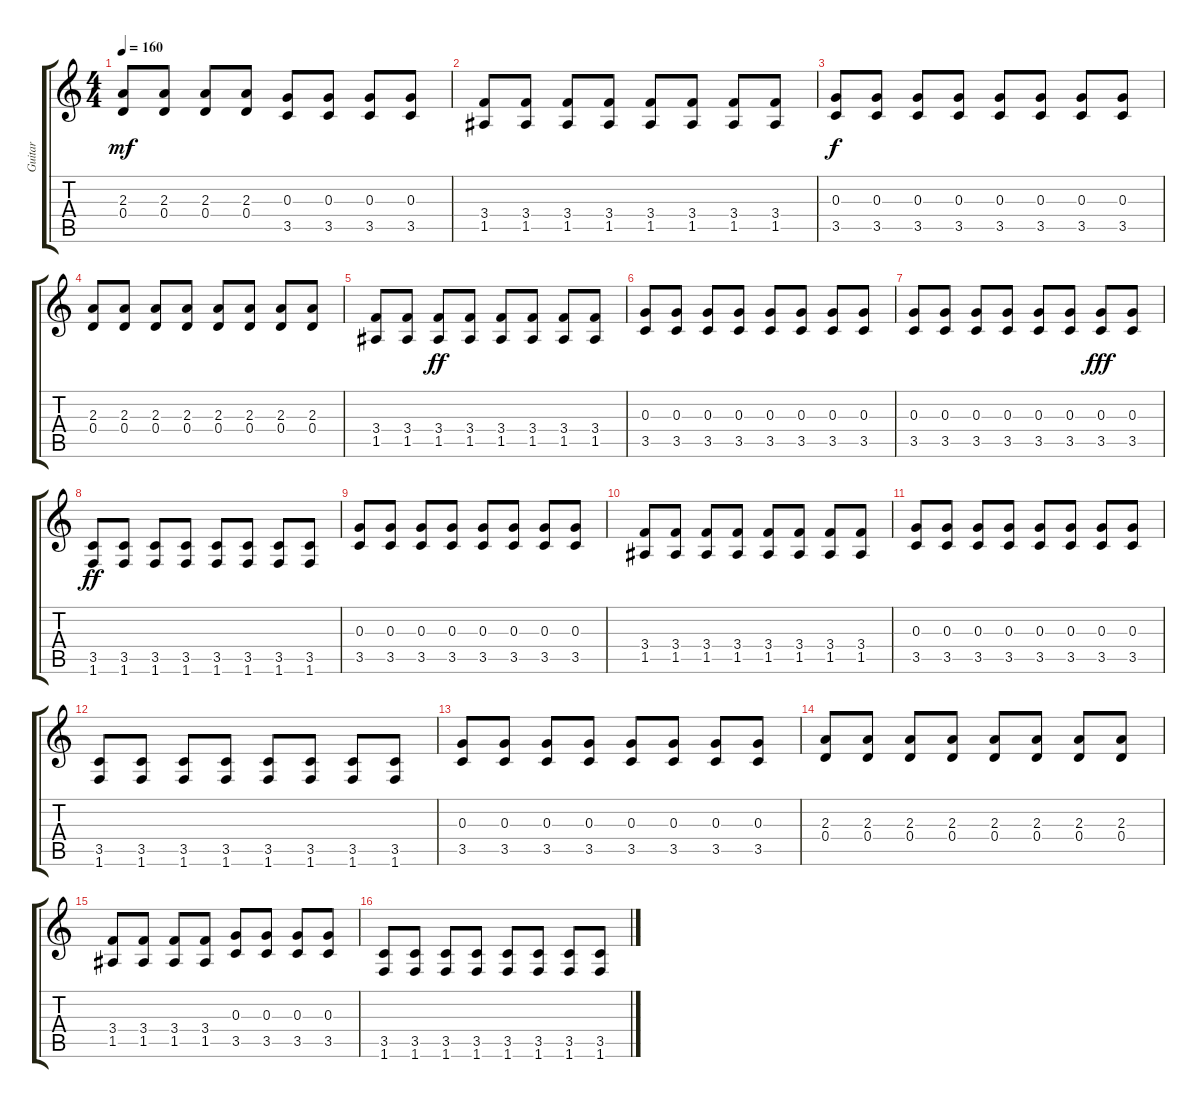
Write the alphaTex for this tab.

\track ("Guitar" "Guitar") {instrument electricguitarclean}
\staff {score tabs}
\tuning (E4 B3 G3 D3 A2 E2) {hide}
\ts (4 4)
\tempo 160
\clef g2
\ks c
(2.3 0.4).8{dy mf} (2.3 0.4).8 (2.3 0.4).8 (2.3 0.4).8 (0.3 3.5).8 (0.3 3.5).8 (0.3 3.5).8 (0.3 3.5).8 |
(3.4 1.5).8 (3.4 1.5).8 (3.4 1.5).8 (3.4 1.5).8 (3.4 1.5).8 (3.4 1.5).8 (3.4 1.5).8 (3.4 1.5).8 |
(0.3 3.5).8{dy f} (0.3 3.5).8 (0.3 3.5).8 (0.3 3.5).8 (0.3 3.5).8 (0.3 3.5).8 (0.3 3.5).8 (0.3 3.5).8 |
(2.3 0.4).8 (2.3 0.4).8 (2.3 0.4).8 (2.3 0.4).8 (2.3 0.4).8 (2.3 0.4).8 (2.3 0.4).8 (2.3 0.4).8 |
(3.4 1.5).8 (3.4 1.5).8 (3.4 1.5).8{dy ff} (3.4 1.5).8 (3.4 1.5).8 (3.4 1.5).8 (3.4 1.5).8 (3.4 1.5).8 |
(0.3 3.5).8 (0.3 3.5).8 (0.3 3.5).8 (0.3 3.5).8 (0.3 3.5).8 (0.3 3.5).8 (0.3 3.5).8 (0.3 3.5).8 |
(0.3 3.5).8 (0.3 3.5).8 (0.3 3.5).8 (0.3 3.5).8 (0.3 3.5).8 (0.3 3.5).8 (0.3 3.5).8{dy fff} (0.3 3.5).8 |
(3.5 1.6).8{dy ff} (3.5 1.6).8 (3.5 1.6).8 (3.5 1.6).8 (3.5 1.6).8 (3.5 1.6).8 (3.5 1.6).8 (3.5 1.6).8 |
(0.3 3.5).8 (0.3 3.5).8 (0.3 3.5).8 (0.3 3.5).8 (0.3 3.5).8 (0.3 3.5).8 (0.3 3.5).8 (0.3 3.5).8 |
(3.4 1.5).8 (3.4 1.5).8 (3.4 1.5).8 (3.4 1.5).8 (3.4 1.5).8 (3.4 1.5).8 (3.4 1.5).8 (3.4 1.5).8 |
(0.3 3.5).8 (0.3 3.5).8 (0.3 3.5).8 (0.3 3.5).8 (0.3 3.5).8 (0.3 3.5).8 (0.3 3.5).8 (0.3 3.5).8 |
(3.5 1.6).8 (3.5 1.6).8 (3.5 1.6).8 (3.5 1.6).8 (3.5 1.6).8 (3.5 1.6).8 (3.5 1.6).8 (3.5 1.6).8 |
(0.3 3.5).8 (0.3 3.5).8 (0.3 3.5).8 (0.3 3.5).8 (0.3 3.5).8 (0.3 3.5).8 (0.3 3.5).8 (0.3 3.5).8 |
(2.3 0.4).8 (2.3 0.4).8 (2.3 0.4).8 (2.3 0.4).8 (2.3 0.4).8 (2.3 0.4).8 (2.3 0.4).8 (2.3 0.4).8 |
(3.4 1.5).8 (3.4 1.5).8 (3.4 1.5).8 (3.4 1.5).8 (0.3 3.5).8 (0.3 3.5).8 (0.3 3.5).8 (0.3 3.5).8 |
(3.5 1.6).8 (3.5 1.6).8 (3.5 1.6).8 (3.5 1.6).8 (3.5 1.6).8 (3.5 1.6).8 (3.5 1.6).8 (3.5 1.6).8
